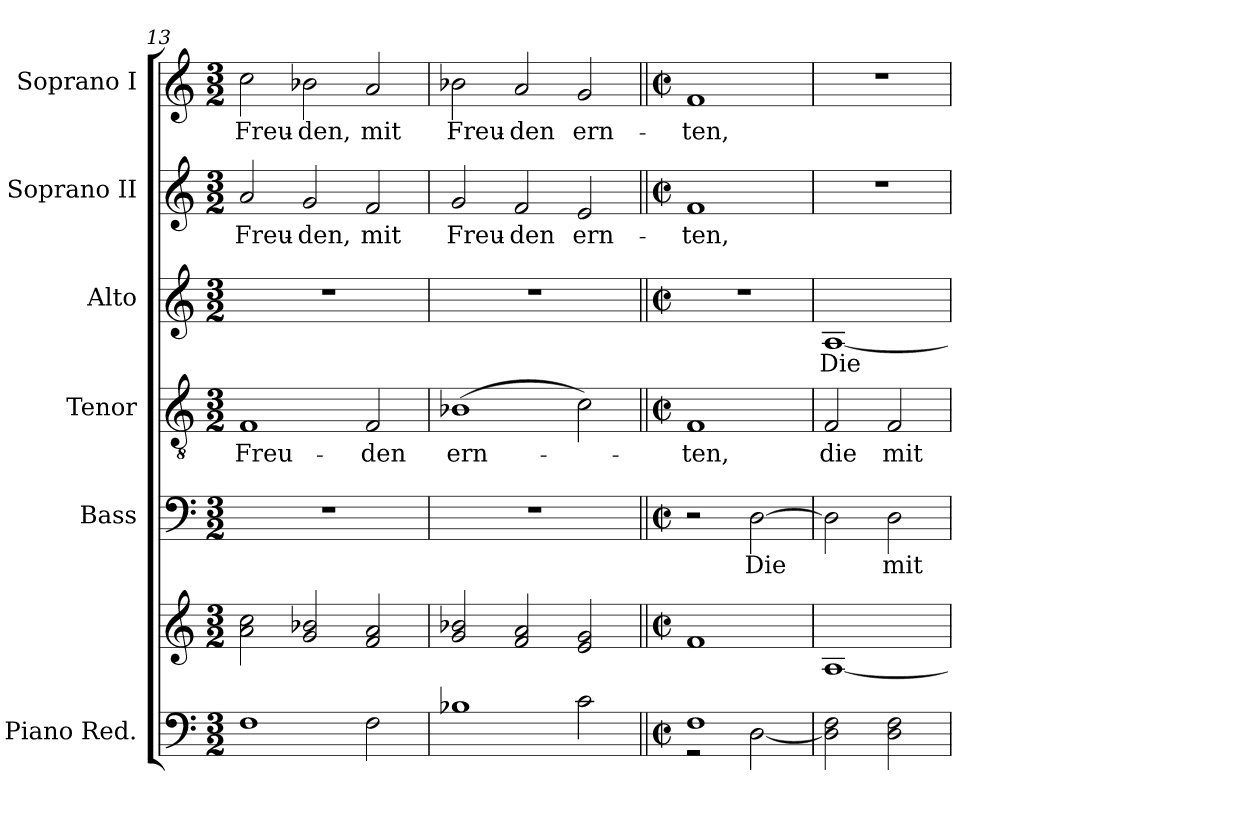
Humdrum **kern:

**kern	**kern	**kern	**text	**kern	**text	**kern	**text	**kern	**text	**kern	**text
*part6	*part6	*part5	*part5	*part4	*part4	*part3	*part3	*part2	*part2	*part1	*part1
*staff7	*staff6	*staff5	*staff5	*staff4	*staff4	*staff3	*staff3	*staff2	*staff2	*staff1	*staff1
*I"Piano Red.	*	*I"Bass	*	*I"Tenor	*	*I"Alto	*	*I"Soprano II	*	*I"Soprano I	*
*	*	*I'B	*	*I'T	*	*I'A	*	*I'S II	*	*I'S I	*
*clefF4	*clefG2	*clefF4	*	*clefGv2	*	*clefG2	*	*clefG2	*	*clefG2	*
*	*	*ITrd7c12	*	*ITrd7c12	*	*	*	*	*	*	*
*k[]	*k[]	*k[]	*	*k[]	*	*k[]	*	*k[]	*	*k[]	*
*C:	*C:	*C:	*	*C:	*	*C:	*	*C:	*	*C:	*
*M3/2	*M3/2	*M3/2	*	*M3/2	*	*M3/2	*	*M3/2	*	*M3/2	*
=13	=13	=13	=13	=13	=13	=13	=13	=13	=13	=13	=13
!	!	!LO:N:vis=1	!	!	!	!	!	!	!	!	!
!	!	!	!	!	!LO:LY:b:color=#000000	!LO:N:vis=1	!	!	!	!	!
!	!	!	!	!	!	!	!	!	!LO:LY:b:color=#000000	!	!
!	!	!	!	!	!	!	!	!	!	!	!LO:LY:b:color=#000000
1Fi	2ai\ 2cci	1.r	.	1FFi	Freu-	1.r	.	2ai/	Freu-	2cci\	Freu-
!	!	!	!	!	!	!	!	!	!LO:LY:b:color=#000000	!	!
!	!	!	!	!	!	!	!	!	!	!	!LO:LY:b:color=#000000
.	2gi/ 2b-Xi	.	.	.	.	.	.	2gi/	-den,	2b-Xi\	-den,
!	!	!	!	!	!LO:LY:b:color=#000000	!	!	!	!	!	!
!	!	!	!	!	!	!	!	!	!LO:LY:b:color=#000000	!	!
!	!	!	!	!	!	!	!	!	!	!	!LO:LY:b:color=#000000
2Fi\	2fi/ 2ai	.	.	2FFi/	-den	.	.	2fi/	mit	2ai/	mit
=14	=14	=14	=14	=14	=14	=14	=14	=14	=14	=14	=14
!	!	!LO:N:vis=1	!	!	!	!	!	!	!	!	!
!	!	!	!	!	!LO:LY:b:color=#000000	!LO:N:vis=1	!	!	!	!	!
!	!	!	!	!	!	!	!	!	!LO:LY:b:color=#000000	!	!
!	!	!	!	!	!	!	!	!	!	!	!LO:LY:b:color=#000000
1B-Xi	2gi/ 2b-Xi	1.r	.	(1BB-Xi	ern-	1.r	.	2gi/	Freu-	2b-Xi\	Freu-
!	!	!	!	!	!	!	!	!	!LO:LY:b:color=#000000	!	!
!	!	!	!	!	!	!	!	!	!	!	!LO:LY:b:color=#000000
.	2fi/ 2ai	.	.	.	.	.	.	2fi/	-den	2ai/	-den
!	!	!	!	!	!	!	!	!	!LO:LY:b:color=#000000	!	!
!	!	!	!	!	!	!	!	!	!	!	!LO:LY:b:color=#000000
2ci\	2ei/ 2gi	.	.	2Ci\)	.	.	.	2ei/	ern-	2gi/	ern-
!!LO:PB:g=z
=15||	=15||	=15||	=15||	=15||	=15||	=15||	=15||	=15||	=15||	=15||	=15||
*M2/2	*M2/2	*M2/2	*	*M2/2	*	*M2/2	*	*M2/2	*	*M2/2	*
*met(c|)	*met(c|)	*met(c|)	*	*met(c|)	*	*met(c|)	*	*met(c|)	*	*met(c|)	*
*^	*	*	*	*	*	*	*	*	*	*	*
!	!	!	!	!	!	!LO:LY:b:color=#000000	!	!	!	!	!	!
!	!	!	!	!	!	!	!	!	!	!LO:LY:b:color=#000000	!	!
*v	*v	*	*	*	*	*	*	*	*	*	*	*
*	*	*	*	*	*	*	*	*	*	*MM100	*
*^	*	*	*	*	*	*	*	*	*	*	*
!	!	!	!	!	!	!	!	!	!	!	!	!LO:LY:b:color=#000000
1Fi	2r	1fi	2r	.	1FFi	-ten,	1r	.	1fi	-ten,	1fi	-ten,
!	!	!	!	!LO:LY:b:color=#000000	!	!	!	!	!	!	!	!
.	[<2Di\	.	[>2DDi\	Die	.	.	.	.	.	.	.	.
*v	*v	*	*	*	*	*	*	*	*	*	*	*
=16	=16	=16	=16	=16	=16	=16	=16	=16	=16	=16	=16
*^	*	*	*	*	*	*	*	*	*	*	*
!	!	!	!	!	!	!LO:LY:b:color=#000000	!	!	!	!	!	!
*v	*v	*	*	*	*	*	*	*	*	*	*	*
*^	*	*	*	*	*	*	*	*	*	*	*
!	!	!	!	!	!	!	!	!LO:LY:b:color=#000000	!	!	!	!
*v	*v	*	*	*	*	*	*	*	*	*	*	*
2Di\] 2Fi	[<1Ai	2DDi\]	.	2FFi/	die	[<1Ai	Die	1r	.	1r	.
!	!	!	!LO:LY:b:color=#000000	!	!	!	!	!	!	!	!
!	!	!	!	!	!LO:LY:b:color=#000000	!	!	!	!	!	!
2Di\ 2Fi	.	2DDi\	mit	2FFi/	mit	.	.	.	.	.	.
=	=	=	=	=	=	=	=	=	=	=	=
*-	*-	*-	*-	*-	*-	*-	*-	*-	*-	*-	*-
